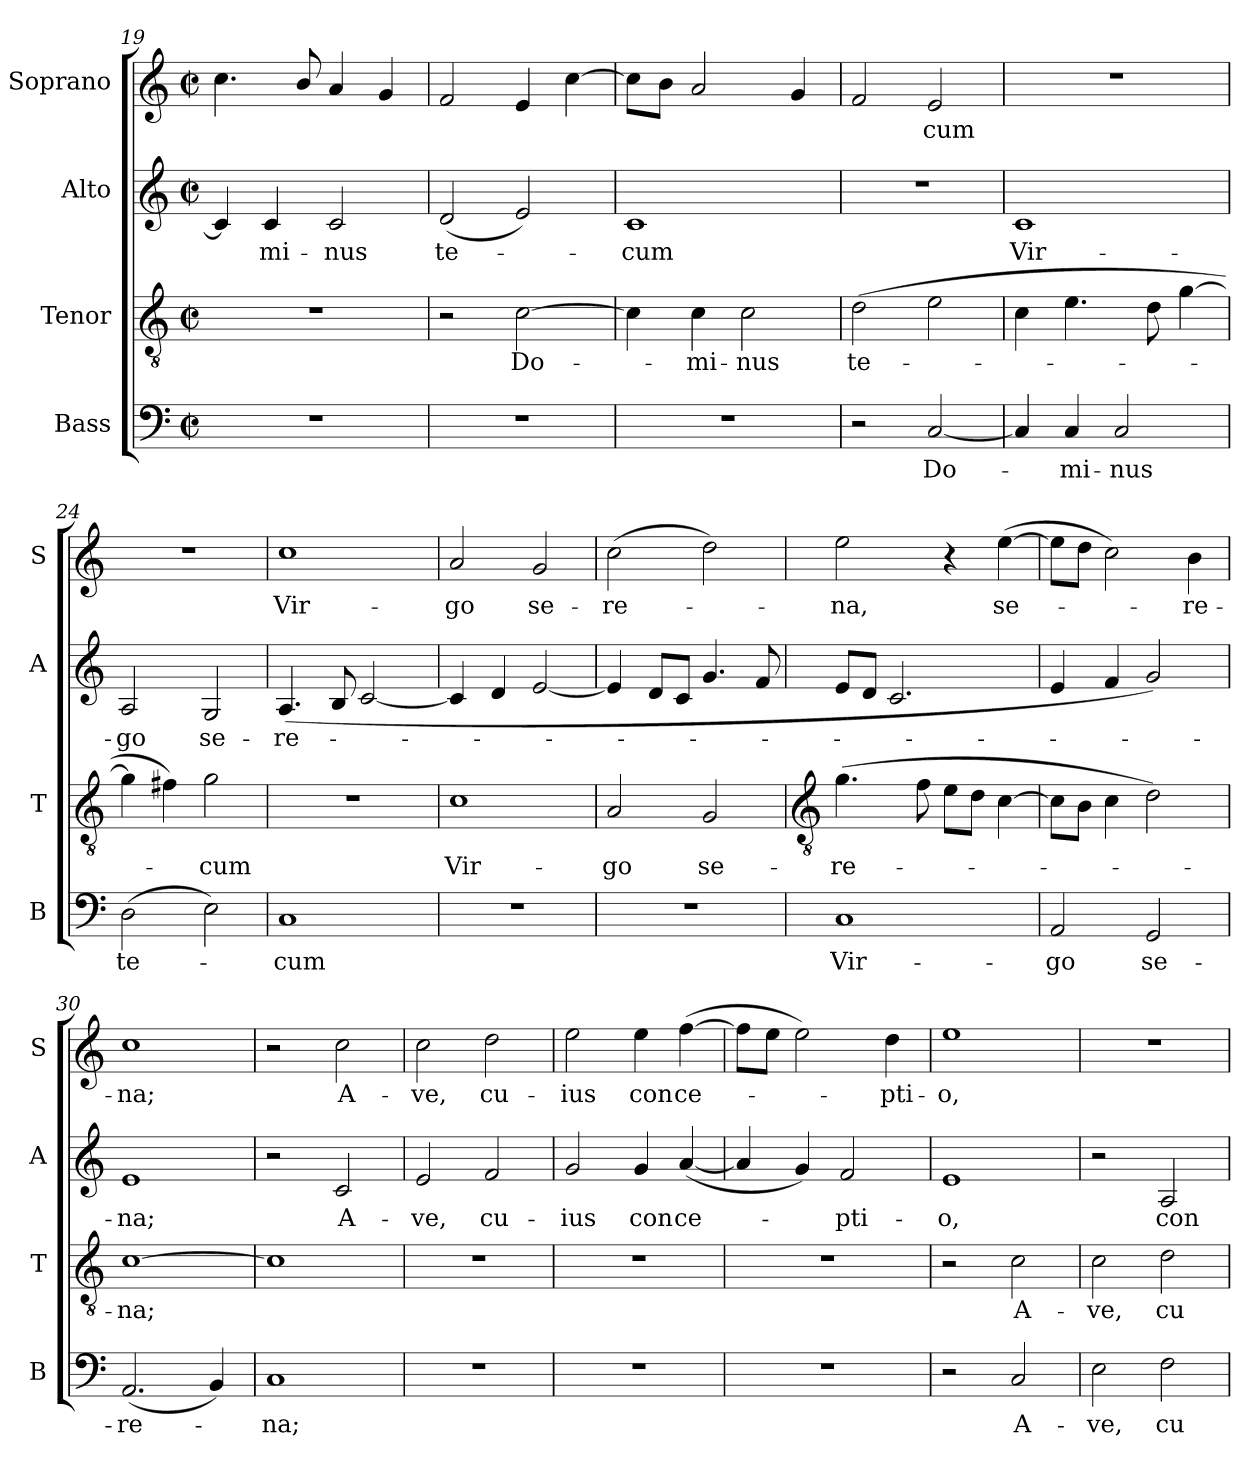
**kern	**text	**kern	**text	**kern	**text	**kern	**text
*part4	*part4	*part3	*part3	*part2	*part2	*part1	*part1
*staff4	*staff4	*staff3	*staff3	*staff2	*staff2	*staff1	*staff1
*I"Bass	*	*I"Tenor	*	*I"Alto	*	*I"Soprano	*
*I'B	*	*I'T	*	*I'A	*	*I'S	*
!!LO:LB:g=z
*clefF4	*	*clefGv2	*	*clefG2	*	*clefG2	*
*k[]	*	*k[]	*	*k[]	*	*k[]	*
*C:	*	*C:	*	*C:	*	*C:	*
*M2/2	*	*M2/2	*	*M2/2	*	*M2/2	*
*met(c|)	*	*met(c|)	*	*met(c|)	*	*met(c|)	*
=19	=19	=19	=19	=19	=19	=19	=19
1r	.	1r	.	4c]	.	4.cc	.
!	!	!	!	!	!LO:LY:b	!	!
.	.	.	.	4c	mi-	.	.
.	.	.	.	.	.	8b/	.
!	!	!	!	!	!LO:LY:b	!	!
.	.	.	.	2c	-nus	4a	.
.	.	.	.	.	.	4g	.
=20	=20	=20	=20	=20	=20	=20	=20
!	!	!	!	!	!LO:LY:b	!	!
1r	.	2r	.	(<2d	te-	2f	.
!	!	!	!LO:LY:b	!	!	!	!
.	.	[2c	Do-	2e)	.	4e	.
.	.	.	.	.	.	[4cc	.
=21	=21	=21	=21	=21	=21	=21	=21
!	!	!	!	!	!LO:LY:b	!	!
1r	.	4c]	.	1c	cum	8ccL]	.
.	.	.	.	.	.	8bJ	.
!	!	!	!LO:LY:b	!	!	!	!
.	.	4c	mi-	.	.	2a	.
!	!	!	!LO:LY:b	!	!	!	!
.	.	2c	-nus	.	.	.	.
.	.	.	.	.	.	4g	.
=22	=22	=22	=22	=22	=22	=22	=22
!	!	!	!LO:LY:b	!	!	!	!
2r	.	(>2d	te-	1r	.	2f	.
!	!LO:LY:b	!	!	!	!	!	!LO:LY:b
[2C	Do-	2e	.	.	.	2e	cum
=23	=23	=23	=23	=23	=23	=23	=23
!	!	!	!	!	!LO:LY:b	!	!
4C]	.	4c	.	1c	Vir-	1r	.
!	!LO:LY:b	!	!	!	!	!	!
4C	mi-	4.e	.	.	.	.	.
!	!LO:LY:b	!	!	!	!	!	!
2C	-nus	.	.	.	.	.	.
.	.	8d	.	.	.	.	.
.	.	[4g	.	.	.	.	.
=24	=24	=24	=24	=24	=24	=24	=24
!	!LO:LY:b	!	!	!	!LO:LY:b	!	!
(>2D	te-	4g]	.	2A	-go	1r	.
.	.	4f#X)	.	.	.	.	.
!	!	!	!LO:LY:b	!	!LO:LY:b	!	!
2E)	.	2g	cum	2G	se-	.	.
=25	=25	=25	=25	=25	=25	=25	=25
!	!LO:LY:b	!	!	!	!LO:LY:b	!	!LO:LY:b
1C	cum	1r	.	(<4.A	-re-	1cc	Vir-
.	.	.	.	8B	.	.	.
.	.	.	.	[2c	.	.	.
=26	=26	=26	=26	=26	=26	=26	=26
!	!	!	!LO:LY:b	!	!	!	!LO:LY:b
1r	.	1c	Vir-	4c]	.	2a	-go
.	.	.	.	4d	.	.	.
!	!	!	!	!	!	!	!LO:LY:b
.	.	.	.	[2e	.	2g	se-
=27	=27	=27	=27	=27	=27	=27	=27
!	!	!	!LO:LY:b	!	!	!	!LO:LY:b
1r	.	2A	-go	4e]	.	(>2cc	-re-
.	.	.	.	8dL	.	.	.
.	.	.	.	8cJ	.	.	.
!	!	!	!LO:LY:b	!	!	!	!
.	.	2G	se-	4.g	.	2dd)	.
.	.	.	.	8f	.	.	.
!!LO:LB:g=z
=28	=28	=28	=28	=28	=28	=28	=28
*	*	*clefGv2	*	*	*	*	*
!	!LO:LY:b	!	!LO:LY:b	!	!	!	!LO:LY:b
1C	Vir-	(>4.g	-re-	8eL	.	2ee	na,
.	.	.	.	8dJ	.	.	.
.	.	.	.	2.c	.	.	.
.	.	8f	.	.	.	.	.
.	.	8eL	.	.	.	4r	.
.	.	8dJ	.	.	.	.	.
!	!	!	!	!	!	!	!LO:LY:b
.	.	[4c	.	.	.	(>[4ee	se-
=29	=29	=29	=29	=29	=29	=29	=29
!	!LO:LY:b	!	!	!	!	!	!
2AA	-go	8cL]	.	4e	.	8eeL]	.
.	.	8BJ	.	.	.	8ddJ	.
.	.	4c	.	4f	.	2cc)	.
!	!LO:LY:b	!	!	!	!	!	!
2GG	se-	2d)	.	2g)	.	.	.
!	!	!	!	!	!	!	!LO:LY:b
.	.	.	.	.	.	4b	re-
=30	=30	=30	=30	=30	=30	=30	=30
!	!LO:LY:b	!	!LO:LY:b	!	!LO:LY:b	!	!LO:LY:b
(<2.AA	-re-	[1c	na;	1e	na;	1cc	-na;
4BB)	.	.	.	.	.	.	.
=31	=31	=31	=31	=31	=31	=31	=31
!	!LO:LY:b	!	!	!	!	!	!
1C	na;	1c]	.	2r	.	2r	.
!	!	!	!	!	!LO:LY:b	!	!LO:LY:b
.	.	.	.	2c	A-	2cc	A-
=32	=32	=32	=32	=32	=32	=32	=32
!	!	!	!	!	!LO:LY:b	!	!LO:LY:b
1r	.	1r	.	2e	-ve,	2cc	-ve,
!	!	!	!	!	!LO:LY:b	!	!LO:LY:b
.	.	.	.	2f	cu-	2dd	cu-
=33	=33	=33	=33	=33	=33	=33	=33
!	!	!	!	!	!LO:LY:b	!	!LO:LY:b
1r	.	1r	.	2g	-ius	2ee	-ius
!	!	!	!	!	!LO:LY:b	!	!LO:LY:b
.	.	.	.	4g	con	4ee	con
!	!	!	!	!	!LO:LY:b	!	!LO:LY:b
.	.	.	.	(<[4a	ce-	(>[4ff	ce-
=34	=34	=34	=34	=34	=34	=34	=34
1r	.	1r	.	4a]	.	8ffL]	.
.	.	.	.	.	.	8eeJ	.
.	.	.	.	4g)	.	2ee)	.
!	!	!	!	!	!LO:LY:b	!	!
.	.	.	.	2f	pti-	.	.
!	!	!	!	!	!	!	!LO:LY:b
.	.	.	.	.	.	4dd	pti-
=35	=35	=35	=35	=35	=35	=35	=35
!	!	!	!	!	!LO:LY:b	!	!LO:LY:b
2r	.	2r	.	1e	-o,	1ee	-o,
!	!LO:LY:b	!	!LO:LY:b	!	!	!	!
2C	A-	2c	A-	.	.	.	.
=36	=36	=36	=36	=36	=36	=36	=36
!	!LO:LY:b	!	!LO:LY:b	!	!	!	!
2E	-ve,	2c	-ve,	2r	.	1r	.
!	!LO:LY:b	!	!LO:LY:b	!	!LO:LY:b	!	!
2F	cu-	2d	cu-	2A	con-	.	.
=	=	=	=	=	=	=	=
*-	*-	*-	*-	*-	*-	*-	*-
